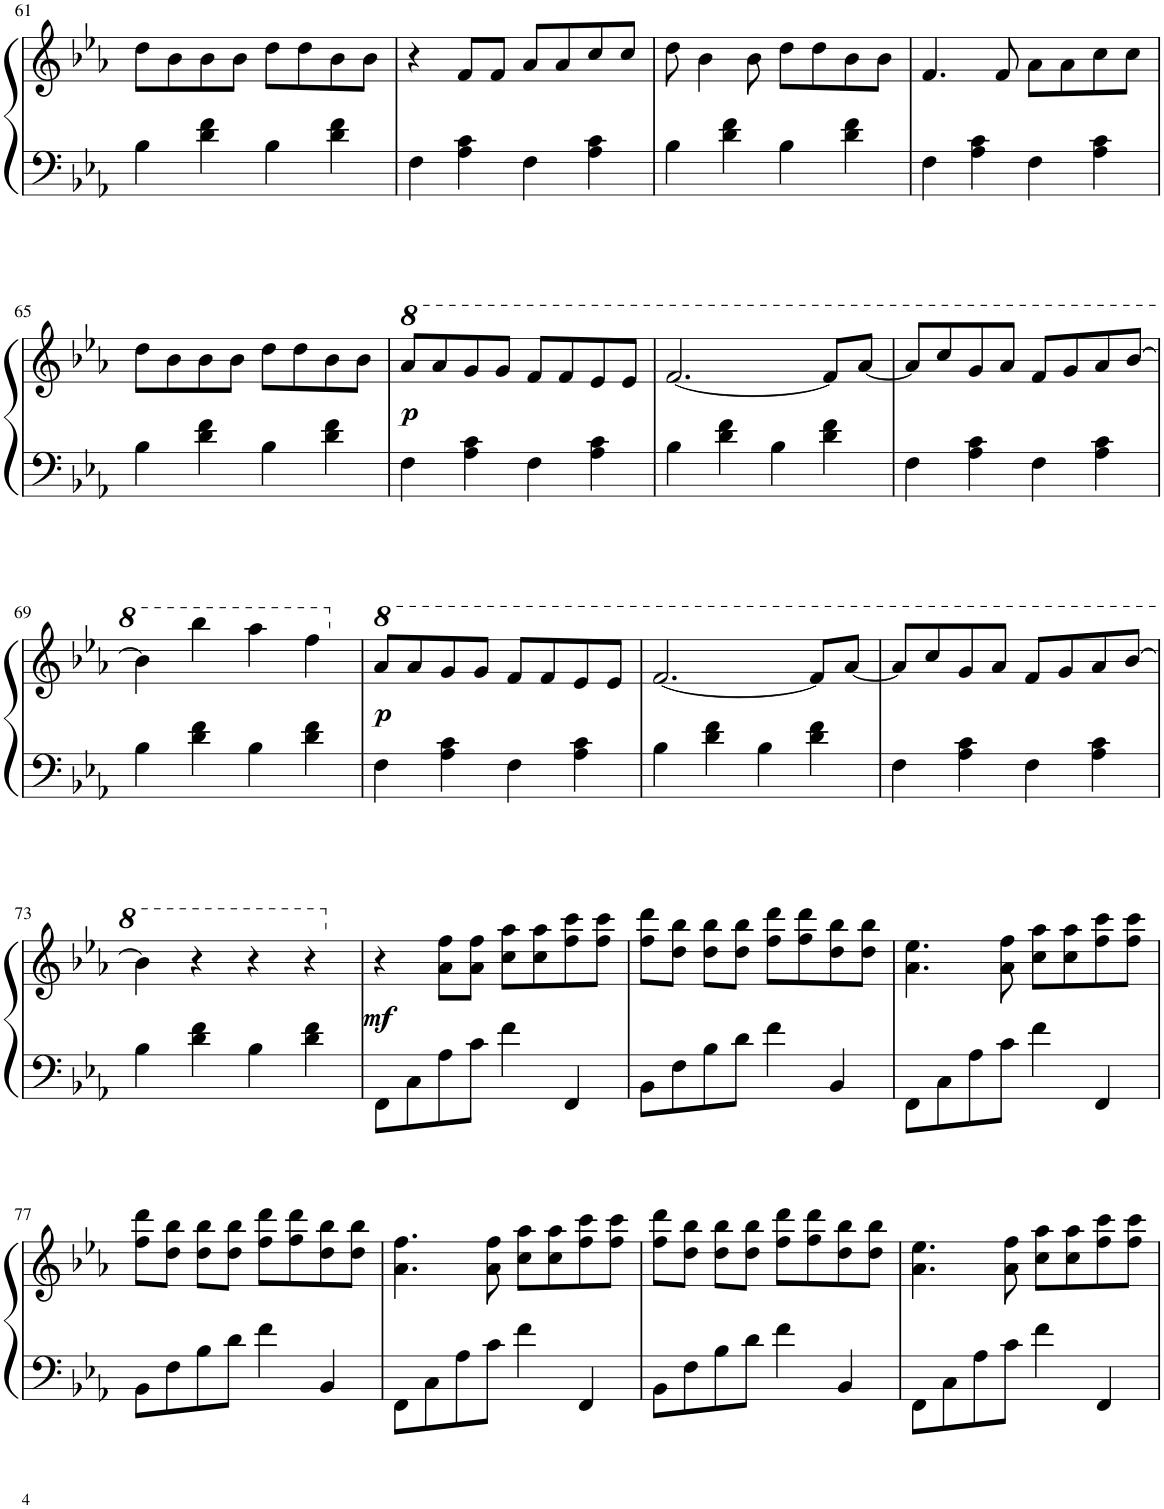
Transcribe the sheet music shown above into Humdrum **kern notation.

**kern	**kern	**dynam
*part1	*part1	*part1
*staff2	*staff1	*staff1/2
*I"Piano	*	*
*I'Pno	*	*
!!LO:PB:g=z
*clefF4	*clefG2	*
*k[b-e-a-]	*k[b-e-a-]	*
*M4/4	*M4/4	*
=61	=61	=61
4B-\	8dd\L	.
.	8b-\	.
4d\ 4f\	8b-\	.
.	8b-\J	.
4B-\	8dd\L	.
.	8dd\	.
4d\ 4f\	8b-\	.
.	8b-\J	.
=62	=62	=62
4F\	4r	.
4A-\ 4c\	8f/L	.
.	8f/J	.
4F\	8a-/L	.
.	8a-/	.
4A-\ 4c\	8cc/	.
.	8cc/J	.
=63	=63	=63
4B-\	8dd\	.
.	4b-\	.
4d\ 4f\	.	.
.	8b-\	.
4B-\	8dd\L	.
.	8dd\	.
4d\ 4f\	8b-\	.
.	8b-\J	.
=64	=64	=64
4F\	4.f/	.
4A-\ 4c\	.	.
.	8f/	.
4F\	8a-\L	.
.	8a-\	.
4A-\ 4c\	8cc\	.
.	8cc\J	.
!!LO:LB:g=z
=65	=65	=65
4B-\	8dd\L	.
.	8b-\	.
4d\ 4f\	8b-\	.
.	8b-\J	.
4B-\	8dd\L	.
.	8dd\	.
4d\ 4f\	8b-\	.
.	8b-\J	.
=66	=66	=66
*	*8va	*
!	!	!LO:DY:b
4F\	8aa-/L	p
.	8aa-/	.
4A-\ 4c\	8gg/	.
.	8gg/J	.
4F\	8ff/L	.
.	8ff/	.
4A-\ 4c\	8ee-/	.
.	8ee-/J	.
=67	=67	=67
4B-\	[2.ff/	.
4d\ 4f\	.	.
4B-\	.	.
4d\ 4f\	8ff/L]	.
.	[8aa-/J	.
=68	=68	=68
4F\	8aa-/L]	.
.	8ccc/	.
4A-\ 4c\	8gg/	.
.	8aa-/J	.
4F\	8ff/L	.
.	8gg/	.
4A-\ 4c\	8aa-/	.
.	[8bb-/J	.
!!LO:LB:g=z
=69	=69	=69
4B-\	4bb-\]	.
4d\ 4f\	4bbb-\	.
4B-\	4aaa-\	.
4d\ 4f\	4fff\	.
=70	=70	=70
*	*X8va	*
*	*8va	*
!	!	!LO:DY:b
4F\	8aa-/L	p
.	8aa-/	.
4A-\ 4c\	8gg/	.
.	8gg/J	.
4F\	8ff/L	.
.	8ff/	.
4A-\ 4c\	8ee-/	.
.	8ee-/J	.
=71	=71	=71
4B-\	[2.ff/	.
4d\ 4f\	.	.
4B-\	.	.
4d\ 4f\	8ff/L]	.
.	[8aa-/J	.
=72	=72	=72
4F\	8aa-/L]	.
.	8ccc/	.
4A-\ 4c\	8gg/	.
.	8aa-/J	.
4F\	8ff/L	.
.	8gg/	.
4A-\ 4c\	8aa-/	.
.	[8bb-/J	.
!!LO:LB:g=z
=73	=73	=73
4B-\	4bb-\]	.
4d\ 4f\	4r	.
4B-\	4r	.
4d\ 4f\	4r	.
=74	=74	=74
*	*X8va	*
!	!	!LO:DY:a=2
8FF\L	4r	mf
8C\	.	.
8A-\	8a-\ 8ff\L	.
8c\J	8a-\ 8ff\J	.
4f\	8cc\ 8aa-\L	.
.	8cc\ 8aa-\	.
4FF/	8ff\ 8ccc\	.
.	8ff\ 8ccc\J	.
=75	=75	=75
8BB-\L	8ff\ 8ddd\L	.
8F\	8dd\ 8bb-\J	.
8B-\	8dd\ 8bb-\L	.
8d\J	8cc\ 8bb-\J	.
4f\	8ff\ 8ddd\L	.
.	8ff\ 8ddd\	.
4BB-/	8dd\ 8bb-\	.
.	8dd\ 8bb-\J	.
=76	=76	=76
8FF\L	4.a-\ 4.ee-\	.
8C\	.	.
8A-\	.	.
8c\J	8a-\ 8ff\	.
4f\	8cc\ 8aa-\L	.
.	8cc\ 8aa-\	.
4FF/	8ff\ 8ccc\	.
.	8ff\ 8ccc\J	.
!!LO:LB:g=z
=77	=77	=77
8BB-\L	8ff\ 8ddd\L	.
8F\	8dd\ 8bb-\J	.
8B-\	8dd\ 8bb-\L	.
8d\J	8cc\ 8bb-\J	.
4f\	8ff\ 8ddd\L	.
.	8ff\ 8ddd\	.
4BB-/	8dd\ 8bb-\	.
.	8dd\ 8bb-\J	.
=78	=78	=78
8FF\L	4.a-\ 4.ff\	.
8C\	.	.
8A-\	.	.
8c\J	8a-\ 8ff\	.
4f\	8cc\ 8aa-\L	.
.	8cc\ 8aa-\	.
4FF/	8ff\ 8ccc\	.
.	8ff\ 8ccc\J	.
=79	=79	=79
8BB-\L	8ff\ 8ddd\L	.
8F\	8dd\ 8bb-\J	.
8B-\	8dd\ 8bb-\L	.
8d\J	8cc\ 8bb-\J	.
4f\	8ff\ 8ddd\L	.
.	8ff\ 8ddd\	.
4BB-/	8dd\ 8bb-\	.
.	8dd\ 8bb-\J	.
=80	=80	=80
8FF\L	4.a-\ 4.ee-\	.
8C\	.	.
8A-\	.	.
8c\J	8a-\ 8ff\	.
4f\	8cc\ 8aa-\L	.
.	8cc\ 8aa-\	.
4FF/	8ff\ 8ccc\	.
.	8ff\ 8ccc\J	.
=	=	=
*-	*-	*-
